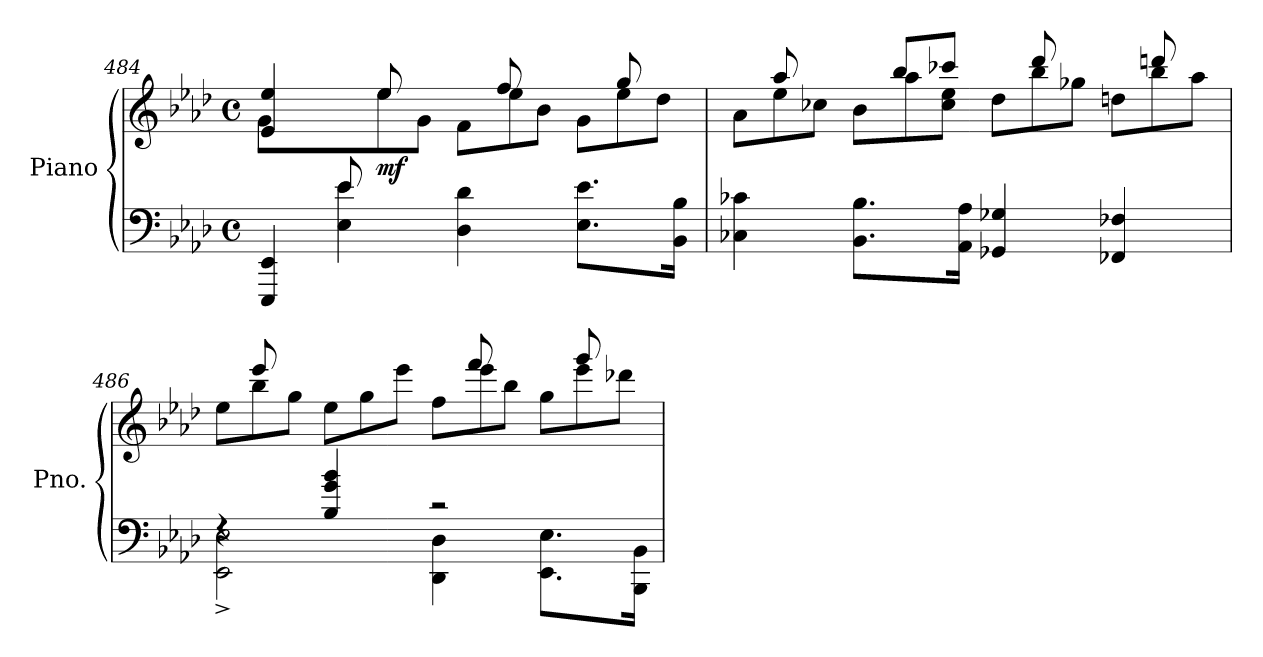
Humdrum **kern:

**kern	**kern	**dynam
*part1	*part1	*part1
*staff2	*staff1	*staff1/2
*I"Piano	*	*
*I'Pno.	*	*
!!LO:LB:g=z
*clefF4	*clefG2	*
*k[b-e-a-d-]	*k[b-e-a-d-]	*
*M4/4	*M4/4	*
*met(c)	*met(c)	*
=484	=484	=484
*^	*^	*
4ryy	4EEE-/ 4EE-/	4e-/ 4ee-/	4g/	.
*Xtuplet	*	*Xtuplet	*	*
12e-/L	4E-\ 4e-\	12ryy	12ryy	.
!	!	!	!	!LO:DY:b
3%2ryy	.	12ee-/	12ee-\	mf
.	.	12ryy	12g\J	.
.	4D-\ 4d-\	12ryy	12f\L	.
.	.	12ff/	12ee-\	.
.	.	12ryy	12b-\J	.
.	8.E-\ 8.e-\L	12ryy	12g\L	.
.	.	12gg/	12ee-\	.
.	.	12ryy	12dd-\J	.
.	16BB-\ 16B-\Jk	.	.	.
*v	*v	*	*	*
=485	=485	=485	=485
4C-X\ 4c-X\	12ryy	12a-\L	.
.	12aa-/	12ee-\	.
.	12ryy	12cc-X\J	.
8.BB-\ 8.B-\L	12ryy	12b-\L	.
.	12bb-/L	12aa-\	.
.	12ccc-X/J	12cc-\ 12ee-\J	.
16AA-\ 16A-\Jk	.	.	.
4GG-X/ 4G-X/	12rddyy	12dd-\L	.
.	12ddd-/	12bb-\	.
.	12rddyy	12gg-X\J	.
4FF-X/ 4F-X/	12rddyy	12ddn\L	.
.	12dddn/	12bb-\	.
.	12rffyy	12aa-\J	.
=486	=486	=486	=486
*^	*	*	*
4rF	2EE-\^ 2E-\^	12raayy	12ee-\L	.
.	.	12eee-/	12bb-\	.
.	.	12raayy	12gg\J	.
4B-/ 4g/ 4b-/	.	4raayy	12ee-\L	.
.	.	.	12gg\	.
.	.	.	12eee-\J	.
2r	4DD-\ 4D-\	12reeeyy	12ff\L	.
.	.	12fff/	12eee-\	.
.	.	12reeeyy	12bb-\J	.
.	8.EE-\ 8.E-\L	12reeeyy	12gg\L	.
.	.	12ggg/	12eee-\	.
.	.	12reeeyy	12ddd-X\J	.
.	16BBB-\ 16BB-\Jk	.	.	.
*v	*v	*	*	*
*	*v	*v	*
=	=	=
*-	*-	*-
